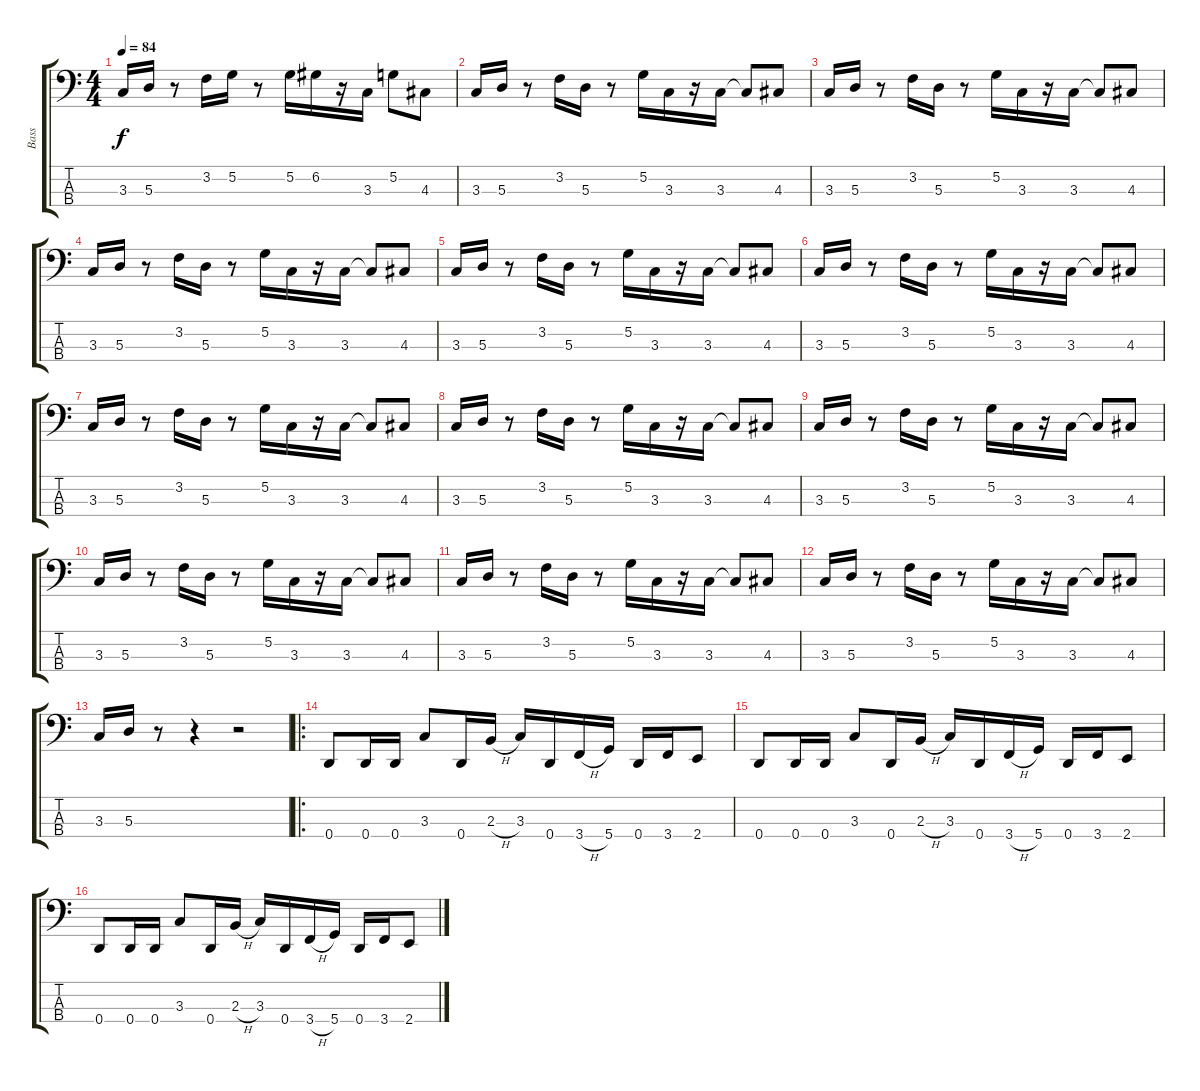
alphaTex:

\track ("Bass" "Bass") {instrument electricbassfinger}
\staff {score tabs}
\tuning (G2 D2 A1 D1) {hide}
\ts (4 4)
\tempo 84
\clef f4
\ks c
3.3.16{dy f} 5.3.16 r.8 3.2.16 5.2.16 r.8 5.2.16 6.2.16 r.16 3.3.16 5.2.8 4.3.8 |
3.3.16 5.3.16 r.8 3.2.16 5.3.16 r.8 5.2.16 3.3.16 r.16 3.3.16 3.3{t}.8 4.3.8 |
3.3.16 5.3.16 r.8 3.2.16 5.3.16 r.8 5.2.16 3.3.16 r.16 3.3.16 3.3{t}.8 4.3.8 |
3.3.16 5.3.16 r.8 3.2.16 5.3.16 r.8 5.2.16 3.3.16 r.16 3.3.16 3.3{t}.8 4.3.8 |
3.3.16 5.3.16 r.8 3.2.16 5.3.16 r.8 5.2.16 3.3.16 r.16 3.3.16 3.3{t}.8 4.3.8 |
3.3.16 5.3.16 r.8 3.2.16 5.3.16 r.8 5.2.16 3.3.16 r.16 3.3.16 3.3{t}.8 4.3.8 |
3.3.16 5.3.16 r.8 3.2.16 5.3.16 r.8 5.2.16 3.3.16 r.16 3.3.16 3.3{t}.8 4.3.8 |
3.3.16 5.3.16 r.8 3.2.16 5.3.16 r.8 5.2.16 3.3.16 r.16 3.3.16 3.3{t}.8 4.3.8 |
3.3.16 5.3.16 r.8 3.2.16 5.3.16 r.8 5.2.16 3.3.16 r.16 3.3.16 3.3{t}.8 4.3.8 |
3.3.16 5.3.16 r.8 3.2.16 5.3.16 r.8 5.2.16 3.3.16 r.16 3.3.16 3.3{t}.8 4.3.8 |
3.3.16 5.3.16 r.8 3.2.16 5.3.16 r.8 5.2.16 3.3.16 r.16 3.3.16 3.3{t}.8 4.3.8 |
3.3.16 5.3.16 r.8 3.2.16 5.3.16 r.8 5.2.16 3.3.16 r.16 3.3.16 3.3{t}.8 4.3.8 |
3.3.16 5.3.16 r.8 r.4 r.2 |
\ro
0.4.8 0.4.16 0.4.16 3.3.8 0.4.16 2.3{h}.16 3.3.16 0.4.16 3.4{h}.16 5.4.16 0.4.16 3.4.16 2.4.8 |
0.4.8 0.4.16 0.4.16 3.3.8 0.4.16 2.3{h}.16 3.3.16 0.4.16 3.4{h}.16 5.4.16 0.4.16 3.4.16 2.4.8 |
0.4.8 0.4.16 0.4.16 3.3.8 0.4.16 2.3{h}.16 3.3.16 0.4.16 3.4{h}.16 5.4.16 0.4.16 3.4.16 2.4.8
